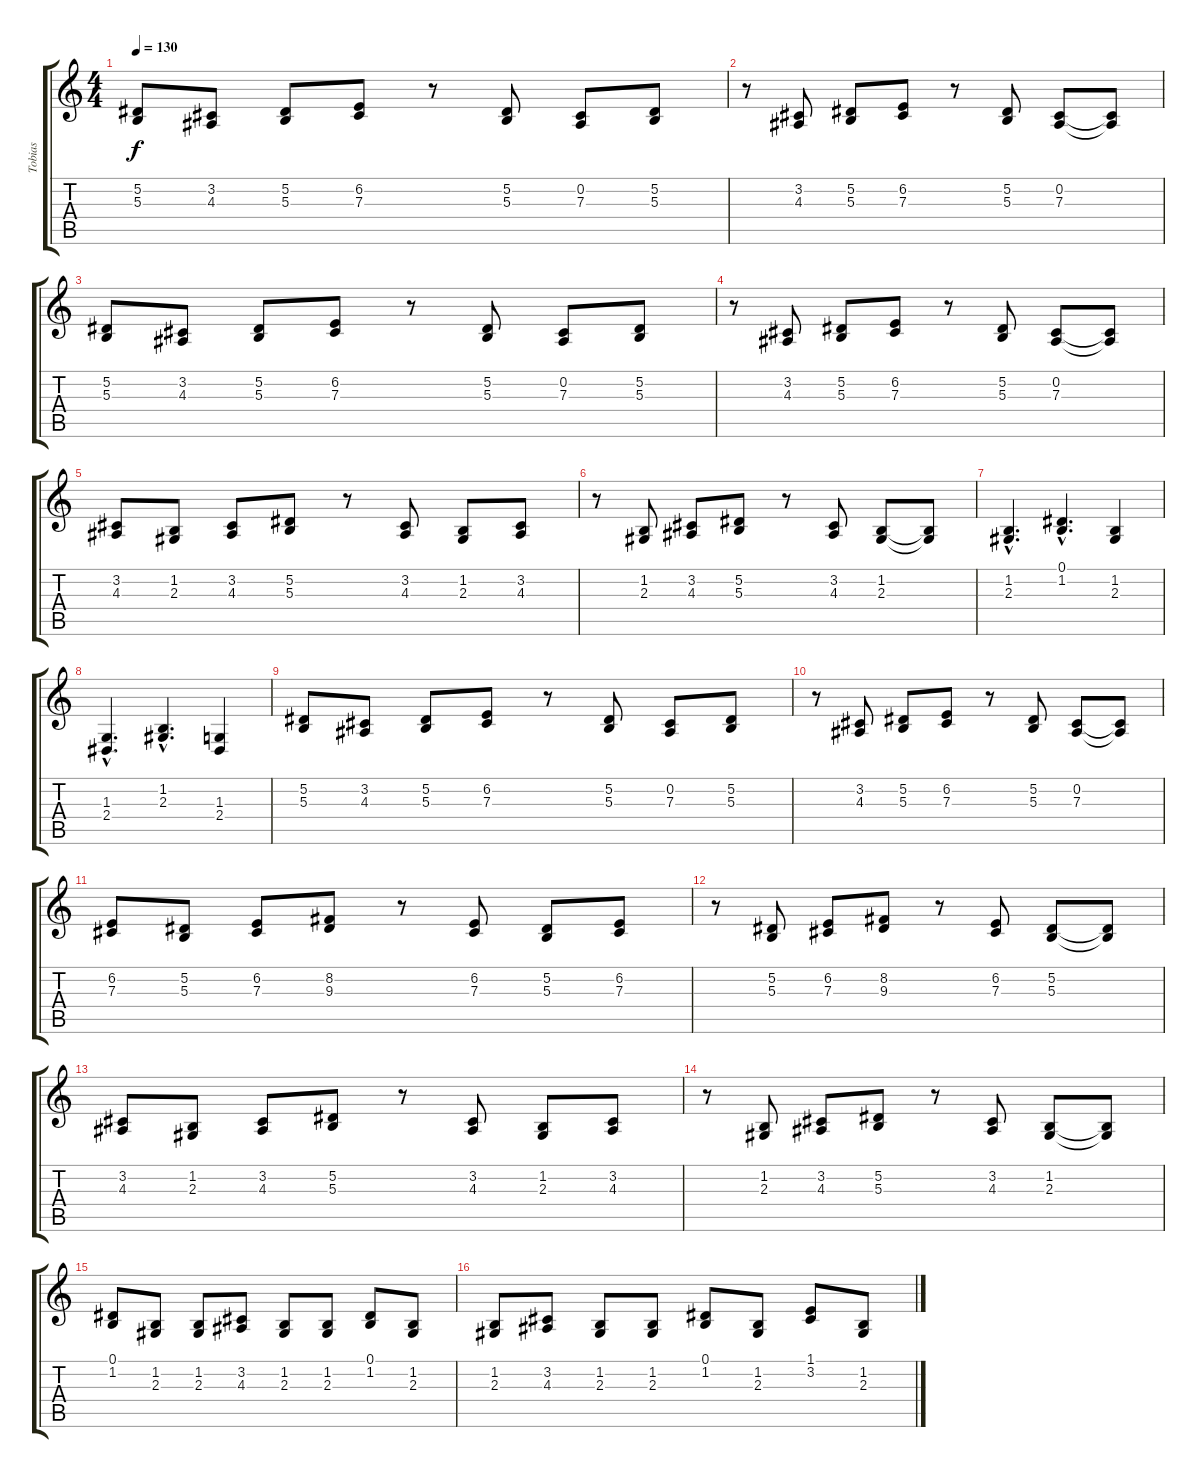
\track ("Tobias" "Tobias") {instrument oboe}
\staff {score tabs}
\tuning (Eb4 Bb3 Gb3 Db3 Ab2 Eb2) {hide}
\ts (4 4)
\tempo 130
\clef g2
\ks c
(5.2 5.3).8{dy f} (3.2 4.3).8 (5.2 5.3).8 (6.2 7.3).8 r.8 (5.2 5.3).8 (0.2 7.3).8 (5.2 5.3).8 |
r.8 (3.2 4.3).8 (5.2 5.3).8 (6.2 7.3).8 r.8 (5.2 5.3).8 (0.2 7.3).8 (0.2{t} 7.3{t}).8 |
(5.2 5.3).8 (3.2 4.3).8 (5.2 5.3).8 (6.2 7.3).8 r.8 (5.2 5.3).8 (0.2 7.3).8 (5.2 5.3).8 |
r.8 (3.2 4.3).8 (5.2 5.3).8 (6.2 7.3).8 r.8 (5.2 5.3).8 (0.2 7.3).8 (0.2{t} 7.3{t}).8 |
(3.2 4.3).8 (1.2 2.3).8 (3.2 4.3).8 (5.2 5.3).8 r.8 (3.2 4.3).8 (1.2 2.3).8 (3.2 4.3).8 |
r.8 (1.2 2.3).8 (3.2 4.3).8 (5.2 5.3).8 r.8 (3.2 4.3).8 (1.2 2.3).8 (1.2{t} 2.3{t}).8 |
(1.2{hac} 2.3{hac}).4{d} (0.1{hac} 1.2{hac}).4{d} (1.2 2.3).4 |
(1.3{hac} 2.4{hac}).4{d} (1.2{hac} 2.3{hac}).4{d} (1.3 2.4).4 |
(5.2 5.3).8 (3.2 4.3).8 (5.2 5.3).8 (6.2 7.3).8 r.8 (5.2 5.3).8 (0.2 7.3).8 (5.2 5.3).8 |
r.8 (3.2 4.3).8 (5.2 5.3).8 (6.2 7.3).8 r.8 (5.2 5.3).8 (0.2 7.3).8 (0.2{t} 7.3{t}).8 |
(6.2 7.3).8 (5.2 5.3).8 (6.2 7.3).8 (8.2 9.3).8 r.8 (6.2 7.3).8 (5.2 5.3).8 (6.2 7.3).8 |
r.8 (5.2 5.3).8 (6.2 7.3).8 (8.2 9.3).8 r.8 (6.2 7.3).8 (5.2 5.3).8 (5.2{t} 5.3{t}).8 |
(3.2 4.3).8 (1.2 2.3).8 (3.2 4.3).8 (5.2 5.3).8 r.8 (3.2 4.3).8 (1.2 2.3).8 (3.2 4.3).8 |
r.8 (1.2 2.3).8 (3.2 4.3).8 (5.2 5.3).8 r.8 (3.2 4.3).8 (1.2 2.3).8 (1.2{t} 2.3{t}).8 |
(0.1 1.2).8 (1.2 2.3).8 (1.2 2.3).8 (3.2 4.3).8 (1.2 2.3).8 (1.2 2.3).8 (0.1 1.2).8 (1.2 2.3).8 |
(1.2 2.3).8 (3.2 4.3).8 (1.2 2.3).8 (1.2 2.3).8 (0.1 1.2).8 (1.2 2.3).8 (1.1 3.2).8 (1.2 2.3).8
